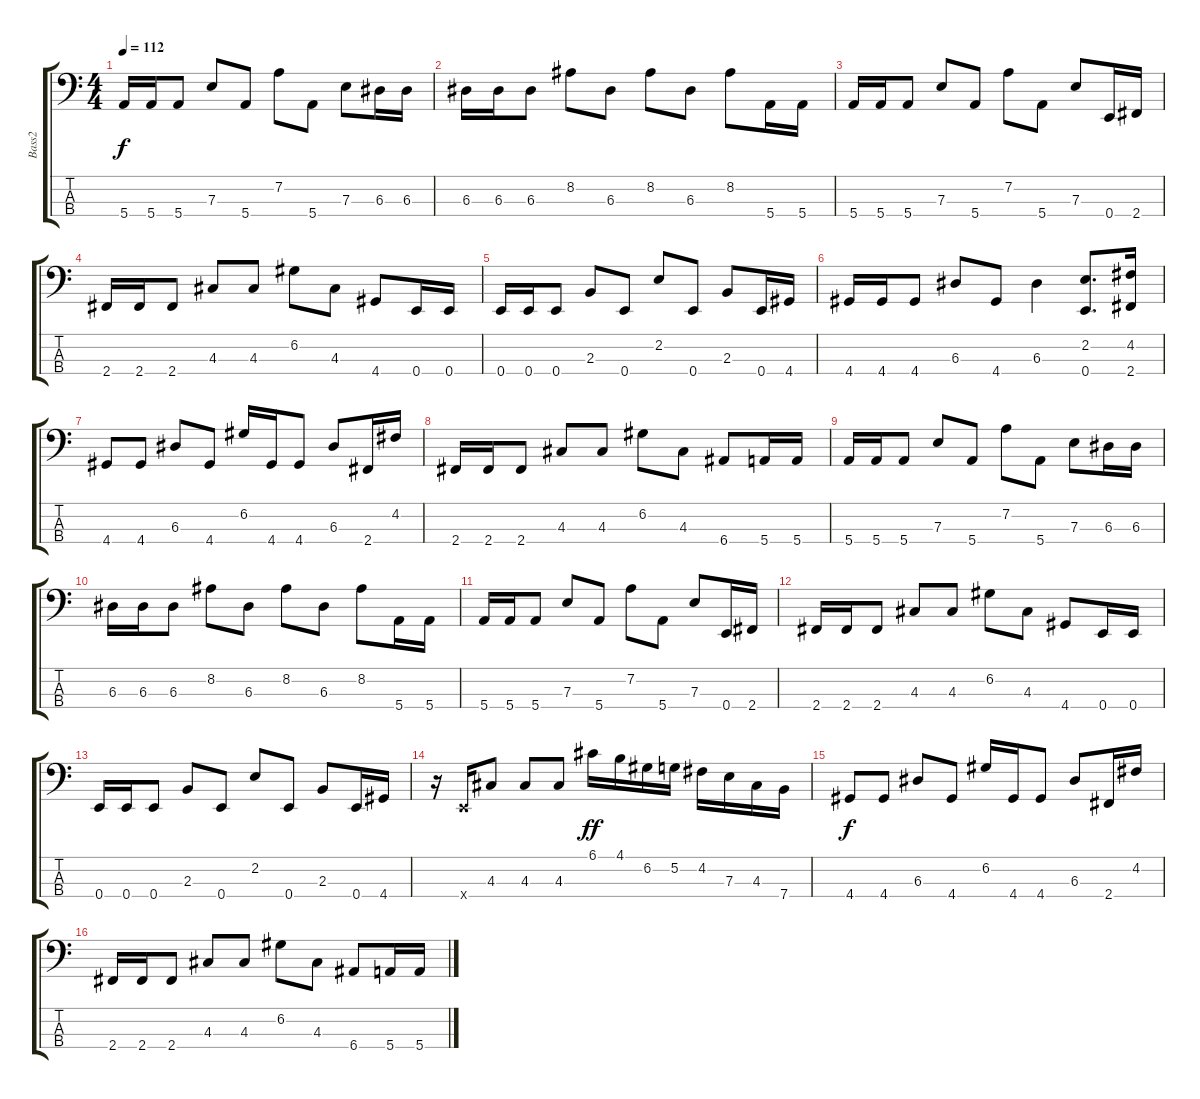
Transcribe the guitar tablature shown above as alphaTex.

\track ("Bass2" "Bass2") {instrument electricbassfinger}
\staff {score tabs}
\tuning (G2 D2 A1 E1) {hide}
\ts (4 4)
\tempo 112
\clef f4
\ks c
5.4.16{dy f} 5.4.16 5.4.8 7.3.8 5.4.8 7.2.8 5.4.8 7.3.8 6.3.16 6.3.16 |
6.3.16 6.3.16 6.3.8 8.2.8 6.3.8 8.2.8 6.3.8 8.2.8 5.4.16 5.4.16 |
5.4.16 5.4.16 5.4.8 7.3.8 5.4.8 7.2.8 5.4.8 7.3.8 0.4.16 2.4.16 |
2.4.16 2.4.16 2.4.8 4.3.8 4.3.8 6.2.8 4.3.8 4.4.8 0.4.16 0.4.16 |
0.4.16 0.4.16 0.4.8 2.3.8 0.4.8 2.2.8 0.4.8 2.3.8 0.4.16 4.4.16 |
4.4.16 4.4.16 4.4.8 6.3.8 4.4.8 6.3.4 (2.2 0.4).8{d} (4.2 2.4).16 |
4.4.8 4.4.8 6.3.8 4.4.8 6.2.16 4.4.16 4.4.8 6.3.8 2.4.16 4.2.16 |
2.4.16 2.4.16 2.4.8 4.3.8 4.3.8 6.2.8 4.3.8 6.4.8 5.4.16 5.4.16 |
5.4.16 5.4.16 5.4.8 7.3.8 5.4.8 7.2.8 5.4.8 7.3.8 6.3.16 6.3.16 |
6.3.16 6.3.16 6.3.8 8.2.8 6.3.8 8.2.8 6.3.8 8.2.8 5.4.16 5.4.16 |
5.4.16 5.4.16 5.4.8 7.3.8 5.4.8 7.2.8 5.4.8 7.3.8 0.4.16 2.4.16 |
2.4.16 2.4.16 2.4.8 4.3.8 4.3.8 6.2.8 4.3.8 4.4.8 0.4.16 0.4.16 |
0.4.16 0.4.16 0.4.8 2.3.8 0.4.8 2.2.8 0.4.8 2.3.8 0.4.16 4.4.16 |
r.16 0.4{x}.16 4.3.8 4.3.8 4.3.8 6.1.16{dy ff} 4.1.16 6.2.16 5.2.16 4.2.16 7.3.16 4.3.16 7.4.16 |
4.4.8{dy f} 4.4.8 6.3.8 4.4.8 6.2.16 4.4.16 4.4.8 6.3.8 2.4.16 4.2.16 |
2.4.16 2.4.16 2.4.8 4.3.8 4.3.8 6.2.8 4.3.8 6.4.8 5.4.16 5.4.16
